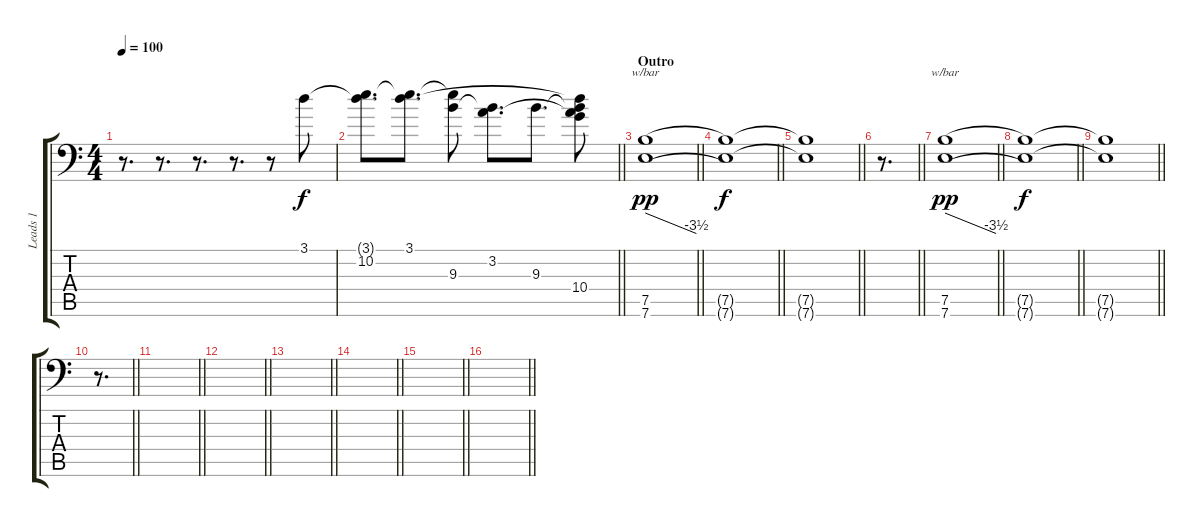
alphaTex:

\track ("Leads 1" "Leads 1") {instrument overdrivenguitar}
\staff {score tabs}
\tuning (B3 Gb3 D3 A2 E2 A1) {hide}
\ts (4 4)
\tempo 100
\clef f4
\ks c
r.8{d dy f} r.8{d} r.8{d} r.8{d} r.8 3.1.8{instrument overdrivenguitar} |
\barLineRight lightlight
(3.1{t} 10.2).8{d instrument overdrivenguitar} (3.1 10.2{t}).8{d} (10.2{t} 9.3).8 (3.2 9.3{t}).8{d} 9.3.8{d} (3.1{t} 3.2{t} 9.3{t} 10.4).8 |
\section ("" "Outro")
\barLineRight lightlight
(7.5 7.6).1{tbe (dive default 0 0 60 -14) dy pp instrument applause} |
\barLineRight lightlight
(7.5{t} 7.6{t}).1{dy f} |
\barLineRight lightlight
(7.5{t} 7.6{t}).1 |
\barLineRight lightlight
r.8{d} |
\barLineRight lightlight
(7.5 7.6).1{tbe (dive default 0 0 60 -14) dy pp instrument applause} |
\barLineRight lightlight
(7.5{t} 7.6{t}).1{dy f} |
\barLineRight lightlight
(7.5{t} 7.6{t}).1 |
\barLineRight lightlight
r.8{d} |
\barLineRight lightlight
\ks aminor
|
\barLineRight lightlight
|
\barLineRight lightlight
|
\barLineRight lightlight
|
\barLineRight lightlight
|
\barLineRight lightlight
